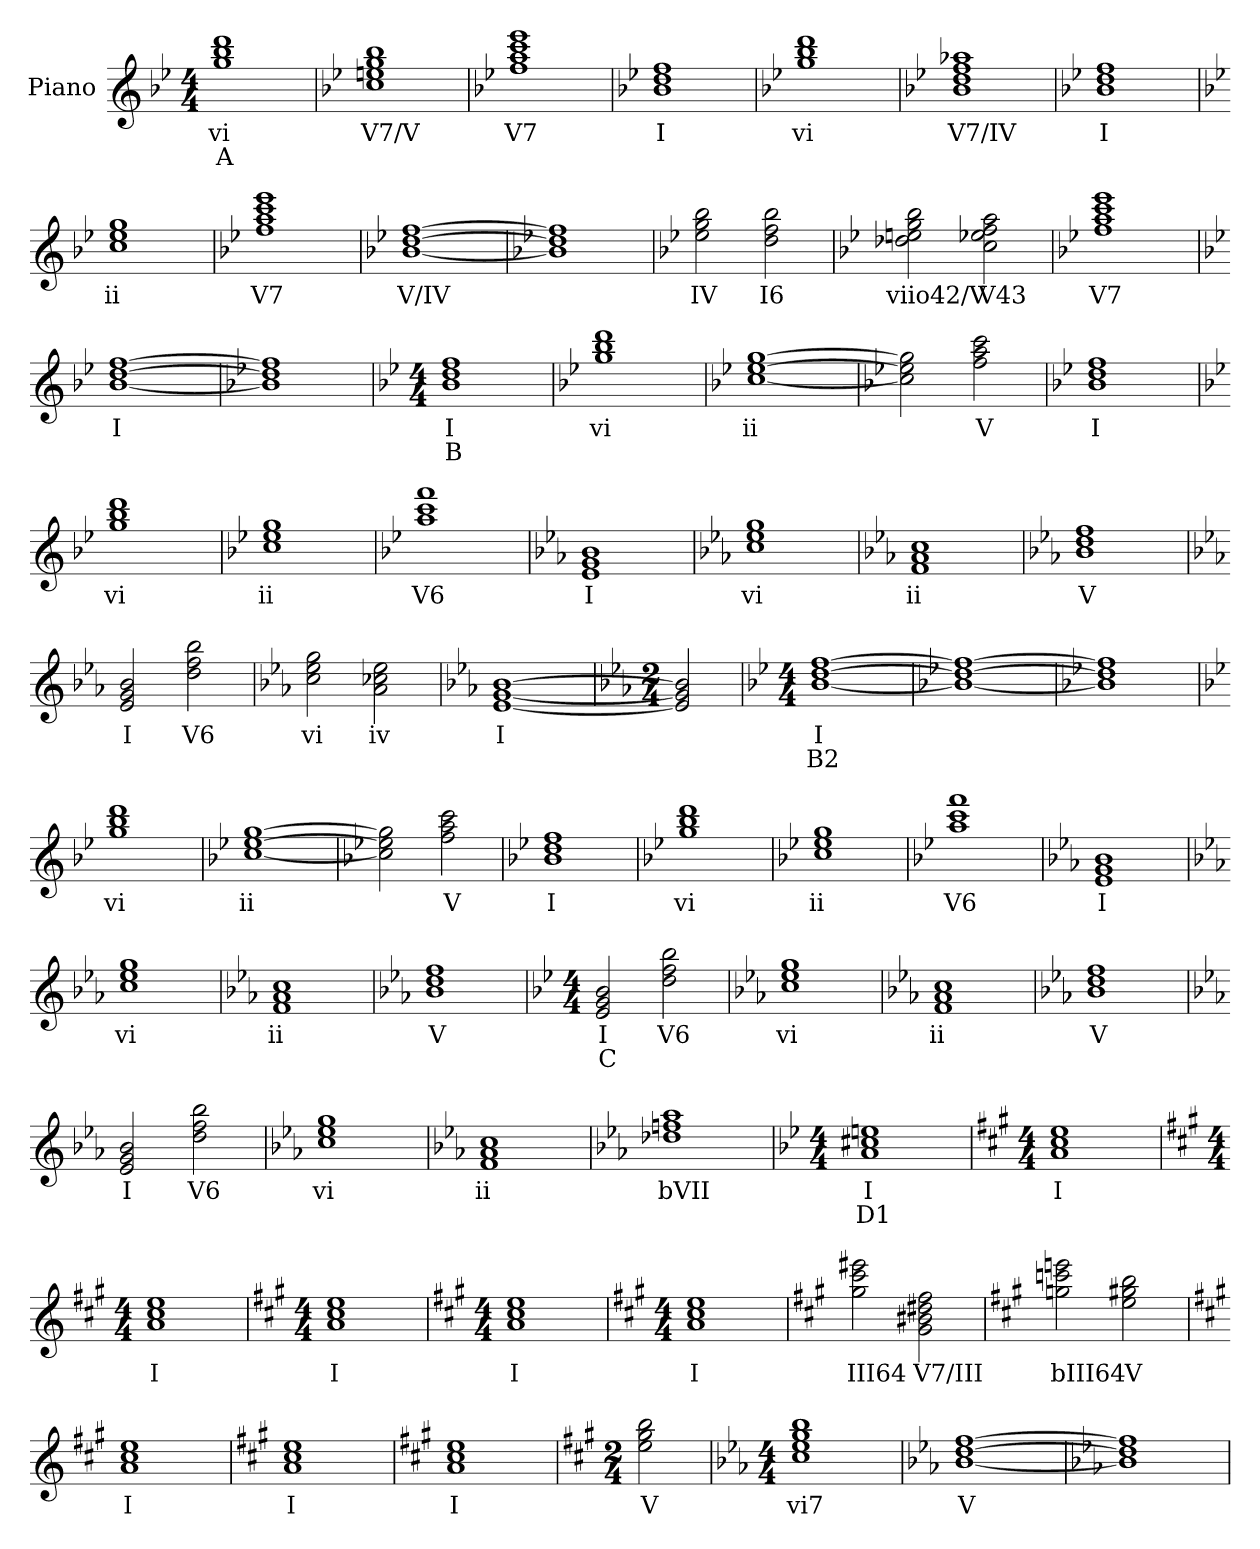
**kern	**text	**text
*part1	*part1	*part1
*staff1	*staff1	*staff1
*I"Piano	*	*
*I'Pno	*	*
*k[b-e-]	*	*
*B-:	*	*
*M4/4	*	*
=	=	=
1gg 1bb- 1ddd	vi	A
=	=	=
*k[b-e-]	*	*
*B-:	*	*
1cc 1een 1gg 1bb-	V7/V	.
=	=	=
*k[b-e-]	*	*
*B-:	*	*
1ff 1aa 1ccc 1eee-	V7	.
=	=	=
*k[b-e-]	*	*
*B-:	*	*
1b- 1dd 1ff	I	.
=	=	=
*k[b-e-]	*	*
*B-:	*	*
1gg 1bb- 1ddd	vi	.
=	=	=
*k[b-e-]	*	*
*B-:	*	*
1b- 1dd 1ff 1aa-X	V7/IV	.
=	=	=
*k[b-e-]	*	*
*B-:	*	*
1b- 1dd 1ff	I	.
=	=	=
*k[b-e-]	*	*
*B-:	*	*
1cc 1ee- 1gg	ii	.
=	=	=
*k[b-e-]	*	*
*B-:	*	*
1ff 1aa 1ccc 1eee-	V7	.
=	=	=
*k[b-e-]	*	*
*B-:	*	*
[1b- [1dd [1ff	V/IV	.
=	=	=
*k[b-e-]	*	*
*B-:	*	*
1b-] 1dd] 1ff]	.	.
=	=	=
*k[b-e-]	*	*
*B-:	*	*
2ee- 2gg 2bb-	IV	.
2dd 2ff 2bb-	I6	.
=	=	=
*k[b-e-]	*	*
*B-:	*	*
2dd-X 2een 2gg 2bb-	viio42/V	.
2cc 2ee-X 2ff 2aa	V43	.
=	=	=
*k[b-e-]	*	*
*B-:	*	*
1ff 1aa 1ccc 1eee-	V7	.
=	=	=
*k[b-e-]	*	*
*B-:	*	*
[1b- [1dd [1ff	I	.
=	=	=
*k[b-e-]	*	*
*B-:	*	*
1b-] 1dd] 1ff]	.	.
=	=	=
*k[b-e-]	*	*
*B-:	*	*
*M4/4	*	*
1b- 1dd 1ff	I	B
=	=	=
*k[b-e-]	*	*
*B-:	*	*
1gg 1bb- 1ddd	vi	.
=	=	=
*k[b-e-]	*	*
*B-:	*	*
[1cc [1ee- [1gg	ii	.
=	=	=
*k[b-e-]	*	*
*B-:	*	*
2cc] 2ee-] 2gg]	.	.
2ff 2aa 2ccc	V	.
=	=	=
*k[b-e-]	*	*
*B-:	*	*
1b- 1dd 1ff	I	.
=	=	=
*k[b-e-]	*	*
*B-:	*	*
1gg 1bb- 1ddd	vi	.
=	=	=
*k[b-e-]	*	*
*B-:	*	*
1cc 1ee- 1gg	ii	.
=	=	=
*k[b-e-]	*	*
*B-:	*	*
1aa 1ccc 1fff	V6	.
=	=	=
*k[b-e-a-]	*	*
*E-:	*	*
1e- 1g 1b-	I	.
=	=	=
*k[b-e-a-]	*	*
*E-:	*	*
1cc 1ee- 1gg	vi	.
=	=	=
*k[b-e-a-]	*	*
*E-:	*	*
1f 1a- 1cc	ii	.
=	=	=
*k[b-e-a-]	*	*
*E-:	*	*
1b- 1dd 1ff	V	.
=	=	=
*k[b-e-a-]	*	*
*E-:	*	*
2e- 2g 2b-	I	.
2dd 2ff 2bb-	V6	.
=	=	=
*k[b-e-a-]	*	*
*E-:	*	*
2cc 2ee- 2gg	vi	.
2a- 2cc-X 2ee-	iv	.
=	=	=
*k[b-e-a-]	*	*
*E-:	*	*
[1e- [1g [1b-	I	.
=	=	=
*k[b-e-a-]	*	*
*E-:	*	*
*M2/4	*	*
2e-] 2g] 2b-]	.	.
=	=	=
*k[b-e-]	*	*
*B-:	*	*
*M4/4	*	*
[1b- [1dd [1ff	I	B2
=	=	=
*k[b-e-]	*	*
*B-:	*	*
1b-_ 1dd_ 1ff_	.	.
=	=	=
*k[b-e-]	*	*
*B-:	*	*
1b-] 1dd] 1ff]	.	.
=	=	=
*k[b-e-]	*	*
*B-:	*	*
1gg 1bb- 1ddd	vi	.
=	=	=
*k[b-e-]	*	*
*B-:	*	*
[1cc [1ee- [1gg	ii	.
=	=	=
*k[b-e-]	*	*
*B-:	*	*
2cc] 2ee-] 2gg]	.	.
2ff 2aa 2ccc	V	.
=	=	=
*k[b-e-]	*	*
*B-:	*	*
1b- 1dd 1ff	I	.
=	=	=
*k[b-e-]	*	*
*B-:	*	*
1gg 1bb- 1ddd	vi	.
=	=	=
*k[b-e-]	*	*
*B-:	*	*
1cc 1ee- 1gg	ii	.
=	=	=
*k[b-e-]	*	*
*B-:	*	*
1aa 1ccc 1fff	V6	.
=	=	=
*k[b-e-a-]	*	*
*E-:	*	*
1e- 1g 1b-	I	.
=	=	=
*k[b-e-a-]	*	*
*E-:	*	*
1cc 1ee- 1gg	vi	.
=	=	=
*k[b-e-a-]	*	*
*E-:	*	*
1f 1a- 1cc	ii	.
=	=	=
*k[b-e-a-]	*	*
*E-:	*	*
1b- 1dd 1ff	V	.
=	=	=
*k[b-e-]	*	*
*B-:	*	*
*M4/4	*	*
2e- 2g 2b-	I	C
2dd 2ff 2bb-	V6	.
=	=	=
*k[b-e-a-]	*	*
*E-:	*	*
1cc 1ee- 1gg	vi	.
=	=	=
*k[b-e-a-]	*	*
*E-:	*	*
1f 1a- 1cc	ii	.
=	=	=
*k[b-e-a-]	*	*
*E-:	*	*
1b- 1dd 1ff	V	.
=	=	=
*k[b-e-a-]	*	*
*E-:	*	*
2e- 2g 2b-	I	.
2dd 2ff 2bb-	V6	.
=	=	=
*k[b-e-a-]	*	*
*E-:	*	*
1cc 1ee- 1gg	vi	.
=	=	=
*k[b-e-a-]	*	*
*E-:	*	*
1f 1a- 1cc	ii	.
=	=	=
*k[b-e-a-]	*	*
*E-:	*	*
1dd-X 1ffn 1aa-	bVII	.
=	=	=
*k[b-e-]	*	*
*B-:	*	*
*M4/4	*	*
1a 1cc#X 1een	I	D1
=	=	=
*k[f#c#g#]	*	*
*A:	*	*
*M4/4	*	*
1a 1cc# 1ee	I	.
=	=	=
*k[f#c#g#]	*	*
*A:	*	*
*M4/4	*	*
1a 1cc# 1ee	I	.
=	=	=
*k[f#c#g#]	*	*
*A:	*	*
*M4/4	*	*
1a 1cc# 1ee	I	.
=	=	=
*k[f#c#g#]	*	*
*A:	*	*
*M4/4	*	*
1a 1cc# 1ee	I	.
=	=	=
*k[f#c#g#]	*	*
*A:	*	*
*M4/4	*	*
1a 1cc# 1ee	I	.
=	=	=
*k[f#c#g#]	*	*
*A:	*	*
2gg# 2ccc# 2eee#X	III64	.
2g# 2b#X 2dd#X 2ff#	V7/III	.
=	=	=
*k[f#c#g#]	*	*
*A:	*	*
2ggn 2cccn 2eeen	bIII64	.
2ee 2gg#X 2bb	V	.
=	=	=
*k[f#c#g#]	*	*
*A:	*	*
1a 1cc# 1ee	I	.
=	=	=
*k[f#c#g#]	*	*
*A:	*	*
1a 1cc# 1ee	I	.
=	=	=
*k[f#c#g#]	*	*
*A:	*	*
1a 1cc# 1ee	I	.
=	=	=
*k[f#c#g#]	*	*
*A:	*	*
*M2/4	*	*
2ee 2gg# 2bb	V	.
=	=	=
*k[b-e-a-]	*	*
*E-:	*	*
*M4/4	*	*
1cc 1ee- 1gg 1bb-	vi7	.
=	=	=
*k[b-e-a-]	*	*
*E-:	*	*
[1b- [1dd [1ff	V	.
=	=	=
*k[b-e-a-]	*	*
*E-:	*	*
1b-] 1dd] 1ff]	.	.
=	=	=
*-	*-	*-
